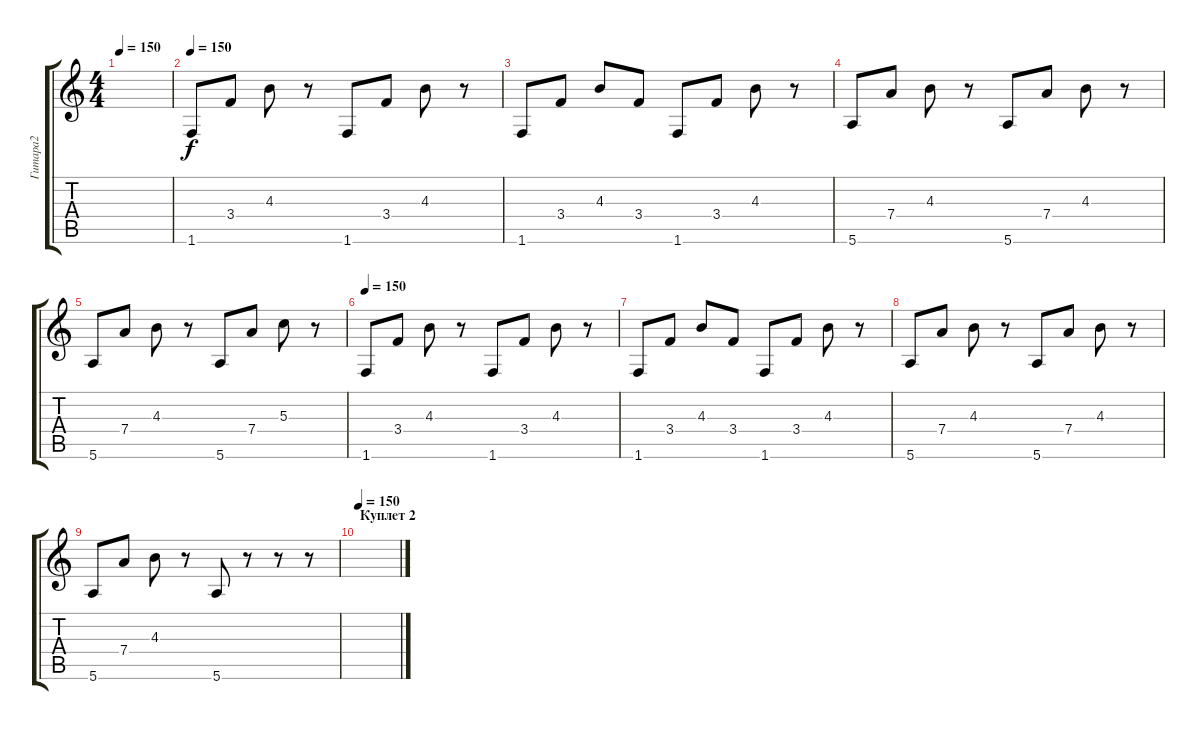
\track ("Гитара2" "Гитара2") {instrument overdrivenguitar}
\staff {score tabs}
\tuning (E4 B3 G3 D3 A2 E2) {hide}
\ts (4 4)
\tempo 150
\clef g2
\ks c
|
\tempo 150
1.6.8{volume 11 balance 11} 3.4.8 4.3.8 r.8 1.6.8 3.4.8 4.3.8 r.8 |
1.6.8 3.4.8 4.3.8 3.4.8 1.6.8 3.4.8 4.3.8 r.8 |
5.6.8 7.4.8 4.3.8 r.8 5.6.8 7.4.8 4.3.8 r.8 |
5.6.8 7.4.8 4.3.8 r.8 5.6.8 7.4.8 5.3.8 r.8 |
\tempo 150
1.6.8 3.4.8 4.3.8 r.8 1.6.8 3.4.8 4.3.8 r.8 |
1.6.8 3.4.8 4.3.8 3.4.8 1.6.8 3.4.8 4.3.8 r.8 |
5.6.8 7.4.8 4.3.8 r.8 5.6.8 7.4.8 4.3.8 r.8 |
5.6.8 7.4.8 4.3.8 r.8 5.6.8 r.8 r.8 r.8 |
\section ("" "Куплет 2")
\tempo 150
